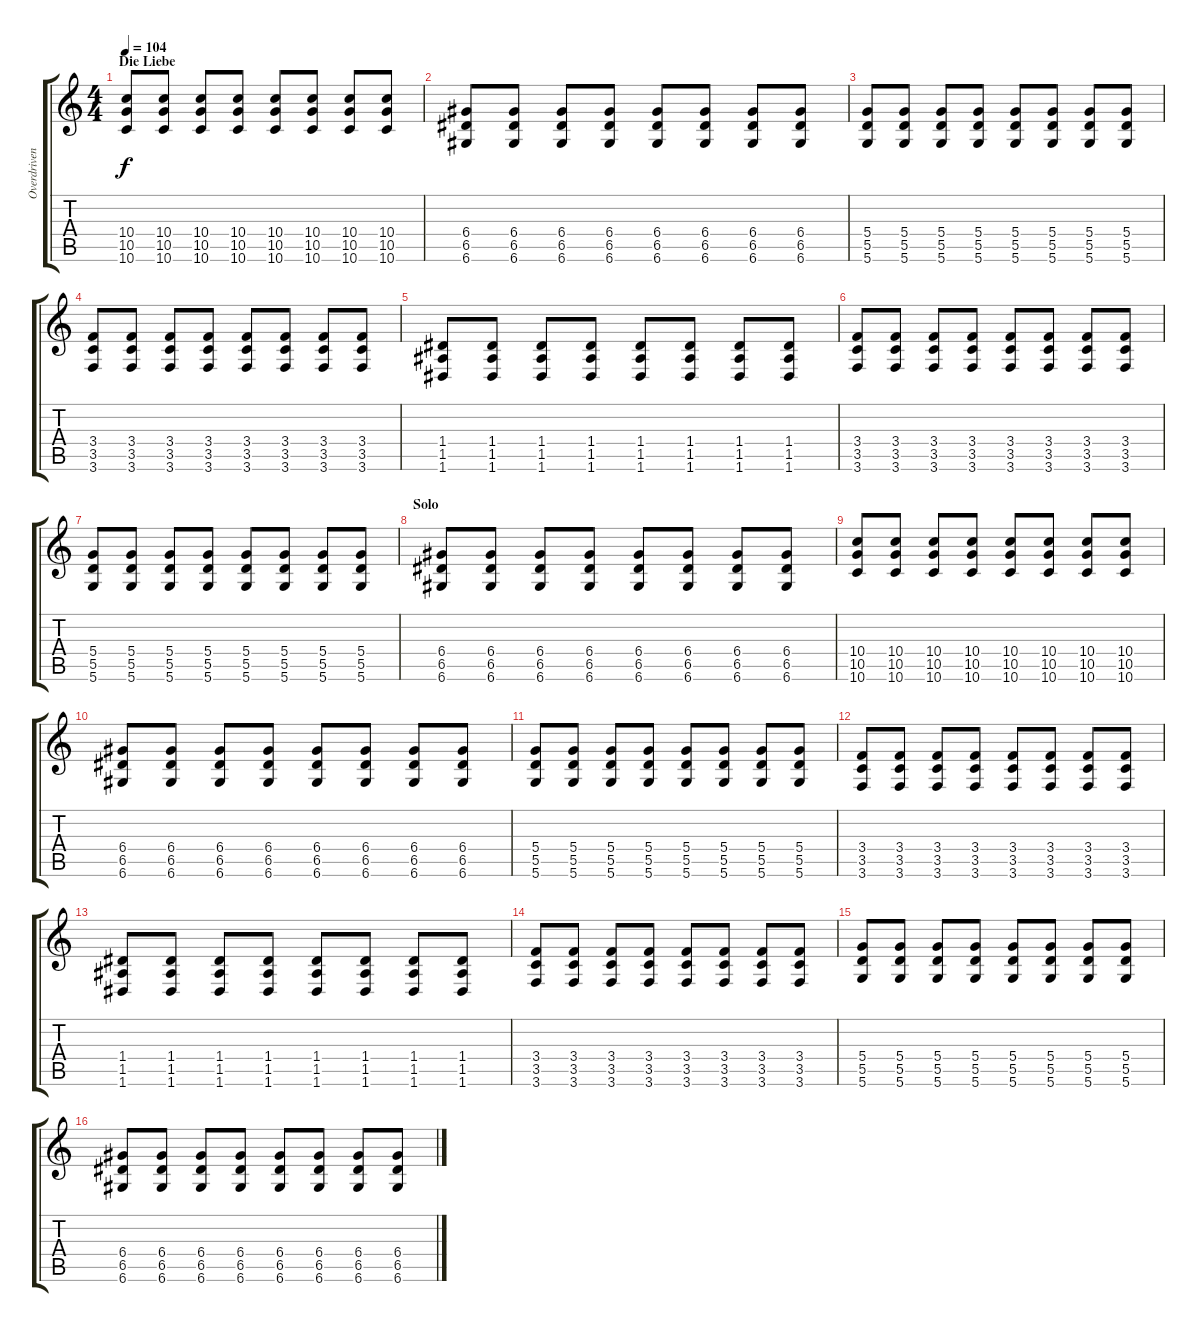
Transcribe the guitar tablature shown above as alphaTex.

\track ("Overdriven Guitar 2" "Overdriven") {instrument overdrivenguitar}
\staff {score tabs}
\tuning (E4 B3 G3 D3 A2 D2) {hide}
\ts (4 4)
\section ("" "Die Liebe")
\tempo 104
\clef g2
\ks c
(10.4 10.5 10.6).8{dy f} (10.4 10.5 10.6).8 (10.4 10.5 10.6).8 (10.4 10.5 10.6).8 (10.4 10.5 10.6).8 (10.4 10.5 10.6).8 (10.4 10.5 10.6).8 (10.4 10.5 10.6).8 |
(6.4 6.5 6.6).8 (6.4 6.5 6.6).8 (6.4 6.5 6.6).8 (6.4 6.5 6.6).8 (6.4 6.5 6.6).8 (6.4 6.5 6.6).8 (6.4 6.5 6.6).8 (6.4 6.5 6.6).8 |
(5.4 5.5 5.6).8 (5.4 5.5 5.6).8 (5.4 5.5 5.6).8 (5.4 5.5 5.6).8 (5.4 5.5 5.6).8 (5.4 5.5 5.6).8 (5.4 5.5 5.6).8 (5.4 5.5 5.6).8 |
(3.4 3.5 3.6).8 (3.4 3.5 3.6).8 (3.4 3.5 3.6).8 (3.4 3.5 3.6).8 (3.4 3.5 3.6).8 (3.4 3.5 3.6).8 (3.4 3.5 3.6).8 (3.4 3.5 3.6).8 |
(1.4 1.5 1.6).8 (1.4 1.5 1.6).8 (1.4 1.5 1.6).8 (1.4 1.5 1.6).8 (1.4 1.5 1.6).8 (1.4 1.5 1.6).8 (1.4 1.5 1.6).8 (1.4 1.5 1.6).8 |
(3.4 3.5 3.6).8 (3.4 3.5 3.6).8 (3.4 3.5 3.6).8 (3.4 3.5 3.6).8 (3.4 3.5 3.6).8 (3.4 3.5 3.6).8 (3.4 3.5 3.6).8 (3.4 3.5 3.6).8 |
(5.4 5.5 5.6).8 (5.4 5.5 5.6).8 (5.4 5.5 5.6).8 (5.4 5.5 5.6).8 (5.4 5.5 5.6).8 (5.4 5.5 5.6).8 (5.4 5.5 5.6).8 (5.4 5.5 5.6).8 |
\section ("" "Solo")
(6.4 6.5 6.6).8 (6.4 6.5 6.6).8 (6.4 6.5 6.6).8 (6.4 6.5 6.6).8 (6.4 6.5 6.6).8 (6.4 6.5 6.6).8 (6.4 6.5 6.6).8 (6.4 6.5 6.6).8 |
(10.4 10.5 10.6).8 (10.4 10.5 10.6).8 (10.4 10.5 10.6).8 (10.4 10.5 10.6).8 (10.4 10.5 10.6).8 (10.4 10.5 10.6).8 (10.4 10.5 10.6).8 (10.4 10.5 10.6).8 |
(6.4 6.5 6.6).8 (6.4 6.5 6.6).8 (6.4 6.5 6.6).8 (6.4 6.5 6.6).8 (6.4 6.5 6.6).8 (6.4 6.5 6.6).8 (6.4 6.5 6.6).8 (6.4 6.5 6.6).8 |
(5.4 5.5 5.6).8 (5.4 5.5 5.6).8 (5.4 5.5 5.6).8 (5.4 5.5 5.6).8 (5.4 5.5 5.6).8 (5.4 5.5 5.6).8 (5.4 5.5 5.6).8 (5.4 5.5 5.6).8 |
(3.4 3.5 3.6).8 (3.4 3.5 3.6).8 (3.4 3.5 3.6).8 (3.4 3.5 3.6).8 (3.4 3.5 3.6).8 (3.4 3.5 3.6).8 (3.4 3.5 3.6).8 (3.4 3.5 3.6).8 |
(1.4 1.5 1.6).8 (1.4 1.5 1.6).8 (1.4 1.5 1.6).8 (1.4 1.5 1.6).8 (1.4 1.5 1.6).8 (1.4 1.5 1.6).8 (1.4 1.5 1.6).8 (1.4 1.5 1.6).8 |
(3.4 3.5 3.6).8 (3.4 3.5 3.6).8 (3.4 3.5 3.6).8 (3.4 3.5 3.6).8 (3.4 3.5 3.6).8 (3.4 3.5 3.6).8 (3.4 3.5 3.6).8 (3.4 3.5 3.6).8 |
(5.4 5.5 5.6).8 (5.4 5.5 5.6).8 (5.4 5.5 5.6).8 (5.4 5.5 5.6).8 (5.4 5.5 5.6).8 (5.4 5.5 5.6).8 (5.4 5.5 5.6).8 (5.4 5.5 5.6).8 |
(6.4 6.5 6.6).8 (6.4 6.5 6.6).8 (6.4 6.5 6.6).8 (6.4 6.5 6.6).8 (6.4 6.5 6.6).8 (6.4 6.5 6.6).8 (6.4 6.5 6.6).8 (6.4 6.5 6.6).8
